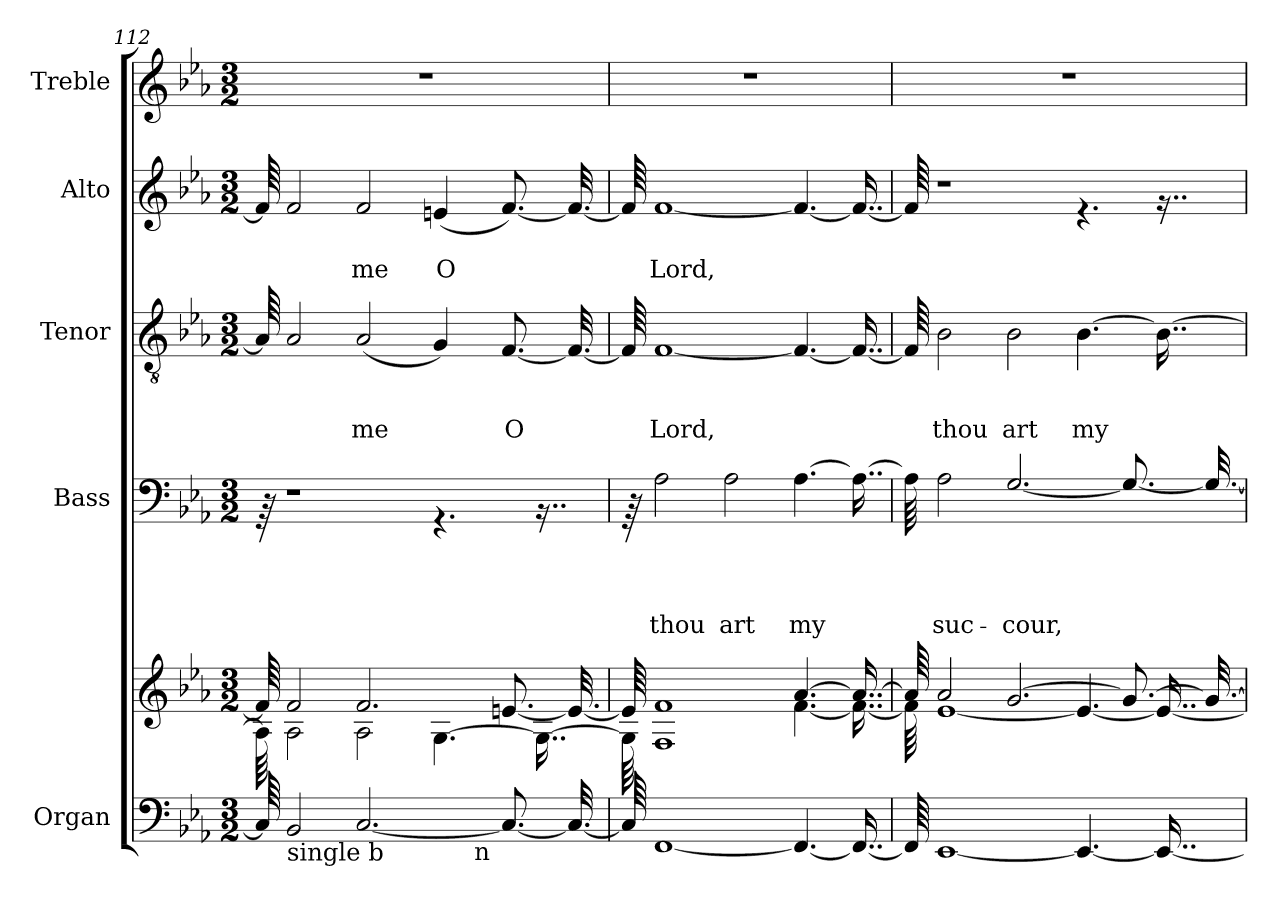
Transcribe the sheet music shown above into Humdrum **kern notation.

**kern	**kern	**kern	**text	**text	**text	**text	**kern	**text	**text	**text	**kern	**text	**text	**kern
*part5	*part5	*part4	*part4	*part4	*part4	*part4	*part3	*part3	*part3	*part3	*part2	*part2	*part2	*part1
*staff6	*staff5	*staff4	*staff4	*staff4	*staff4	*staff4	*staff3	*staff3	*staff3	*staff3	*staff2	*staff2	*staff2	*staff1
*I"Organ	*	*I"Bass	*	*	*	*	*I"Tenor	*	*	*	*I"Alto	*	*	*I"Treble
*	*	*I'B	*	*	*	*	*I'T	*	*	*	*I'A	*	*	*I'Tr
*clefF4	*clefG2	*clefF4	*	*	*	*	*clefGv2	*	*	*	*clefG2	*	*	*clefG2
*k[b-e-a-]	*k[b-e-a-]	*k[b-e-a-]	*	*	*	*	*k[b-e-a-]	*	*	*	*k[b-e-a-]	*	*	*k[b-e-a-]
*E-:	*E-:	*E-:	*	*	*	*	*E-:	*	*	*	*E-:	*	*	*E-:
*M3/2	*M3/2	*M3/2	*	*	*	*	*M3/2	*	*	*	*M3/2	*	*	*M3/2
=112	=112	=112	=112	=112	=112	=112	=112	=112	=112	=112	=112	=112	=112	=112
*^	*^	*	*	*	*	*	*	*	*	*	*	*	*	*
64C/]	1ryy	64A-\]	64f/]	64rAA	.	.	.	.	64A-/]	.	.	.	64f/]	.	.	1.r
!LO:TX:b:t=single b	!	!	!	!	!	!	!	!	!	!	!	!	!	!	!	!
2BB-</	.	2A-\	2f/	1r	.	.	.	.	2A-/	.	.	.	2f/	.	.	.
!	!	!	!	!	!	!	!	!	!	!	!	!LO:LY:b	!	!	!LO:LY:b	!
[<2.C/	.	2A-\	2.f/	.	.	.	.	.	(<2A-/	.	.	me	2f/	.	me	.
.	8ryy	.	.	.	.	.	.	.	.	.	.	.	.	.	.	.
!	!	!	!	!	!	!	!	!	!	!	!	!	!	!	!LO:LY:b	!
.	.	[>4.G\	.	4.rAA	.	.	.	.	4G/)	.	.	.	(<4en/	.	O	.
.	32ryy	.	.	.	.	.	.	.	.	.	.	.	.	.	.	.
!	!LO:TX:b:t=n	!	!	!	!	!	!	!	!	!	!	!	!	!	!	!
.	4ryy	.	.	.	.	.	.	.	.	.	.	.	.	.	.	.
!	!	!	!	!	!	!	!	!	!	!	!	!LO:LY:b	!	!	!	!
8.C/_	.	.	[<8.en/	.	.	.	.	.	[<8.F/	.	.	O	[<8.f/)	.	.	.
.	.	16..G\_	.	16..rAA	.	.	.	.	.	.	.	.	.	.	.	.
.	16.ryy	.	.	.	.	.	.	.	.	.	.	.	.	.	.	.
32.C/_	.	.	32.e/_	.	.	.	.	.	32.F/_	.	.	.	32.f/_	.	.	.
*v	*v	*	*	*	*	*	*	*	*	*	*	*	*	*	*	*
=113	=113	=113	=113	=113	=113	=113	=113	=113	=113	=113	=113	=113	=113	=113	=113
64C/]	64G\]	64e/]	64rAA	.	.	.	.	64F/]	.	.	.	64f/]	.	.	1.r
!	!	!	!	!	!	!	!LO:LY:b	!	!	!	!LO:LY:b	!	!	!LO:LY:b	!
[<1FF	1F	1f	2A-\	.	.	.	thou	[<1F	.	.	Lord,	[<1f	.	Lord,	.
!	!	!	!	!	!	!	!LO:LY:b	!	!	!	!	!	!	!	!
.	.	.	2A-\	.	.	.	art	.	.	.	.	.	.	.	.
!	!	!	!	!	!	!	!LO:LY:b	!	!	!	!	!	!	!	!
4.FF/_	[<4.a-/	[>4.f\	[>4.A-\	.	.	.	my	4.F/_	.	.	.	4.f/_	.	.	.
16..FF/_	16..a-/_	16..f\_	16..A-\_	.	.	.	.	16..F/_	.	.	.	16..f/_	.	.	.
!!LO:LB:g=z
=114	=114	=114	=114	=114	=114	=114	=114	=114	=114	=114	=114	=114	=114	=114	=114
64FF/]	64a-/]	64f\]	64A-\]	.	.	.	.	64F/]	.	.	.	64f/]	.	.	1.r
!	!	!	!	!	!	!	!LO:LY:b	!	!	!	!LO:LY:b	!	!	!	!
[<1EE-<	2a-/	[<1e-	2A-\	.	.	.	suc-	2B-\	.	.	thou	1r	.	.	.
!	!	!	!	!	!	!	!LO:LY:b	!	!	!	!LO:LY:b	!	!	!	!
.	[>2.g/	.	[<2.G/	.	.	.	-cour,	2B-\	.	.	art	.	.	.	.
!	!	!	!	!	!	!	!	!	!	!	!LO:LY:b	!	!	!	!
4.EE-/_	.	4.e-/_	.	.	.	.	.	[>4.B-\	.	.	my	4.rf	.	.	.
.	8.g/_	.	8.G/_	.	.	.	.	.	.	.	.	.	.	.	.
16..EE-/_	.	16..e-/_	.	.	.	.	.	16..B-\_	.	.	.	16..rf	.	.	.
.	32.g/_	.	32.G/_	.	.	.	.	.	.	.	.	.	.	.	.
*	*v	*v	*	*	*	*	*	*	*	*	*	*	*	*	*
=	=	=	=	=	=	=	=	=	=	=	=	=	=	=
*-	*-	*-	*-	*-	*-	*-	*-	*-	*-	*-	*-	*-	*-	*-
